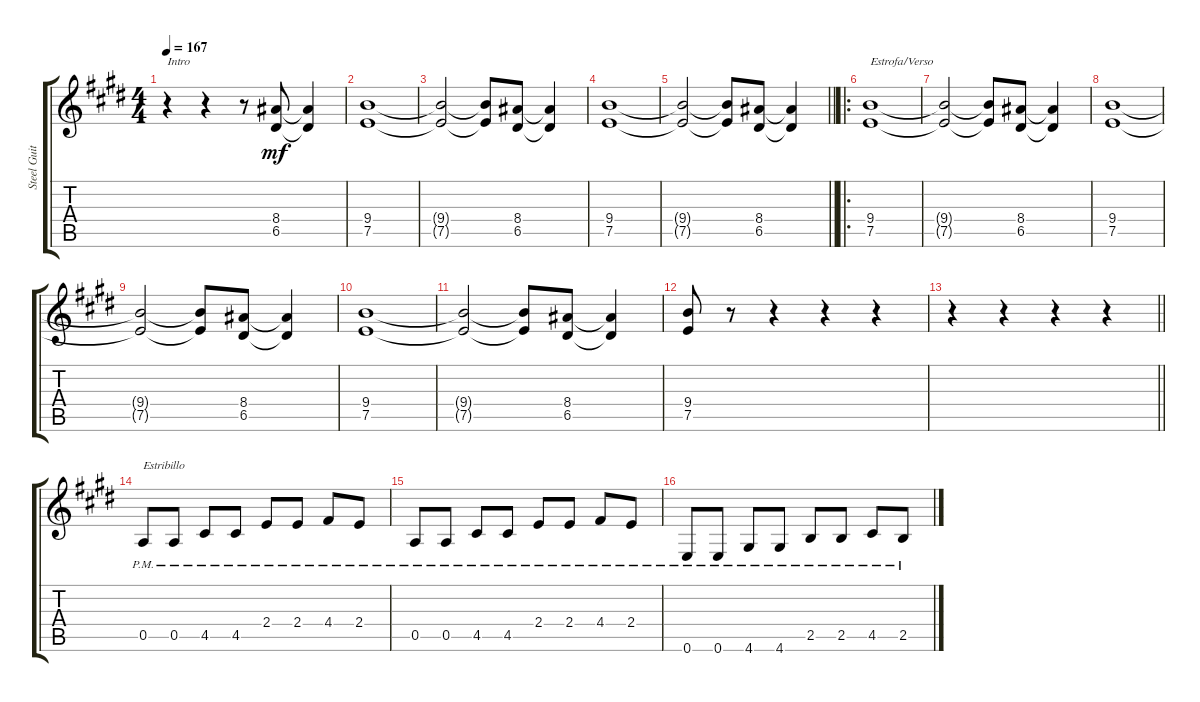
\track ("Steel Guitar" "Steel Guit") {instrument acousticguitarsteel}
\staff {score tabs}
\tuning (E4 B3 G3 D3 A2 E2) {hide}
\ts (4 4)
\tempo 167
\clef g2
\ks e
r.4{txt "Intro" dy mf instrument acousticguitarsteel} r.4 r.8 (8.4 6.5).8 (8.4{t} 6.5{t}).4 |
(9.4 7.5).1 |
(9.4{t} 7.5{t}).2 (9.4{t} 7.5{t}).8 (8.4 6.5).8 (8.4{t} 6.5{t}).4 |
(9.4 7.5).1 |
\barLineRight lightlight
(9.4{t} 7.5{t}).2 (9.4{t} 7.5{t}).8 (8.4 6.5).8 (8.4{t} 6.5{t}).4 |
\ro
(9.4 7.5).1{txt "Estrofa/Verso"} |
(9.4{t} 7.5{t}).2 (9.4{t} 7.5{t}).8 (8.4 6.5).8 (8.4{t} 6.5{t}).4 |
(9.4 7.5).1 |
(9.4{t} 7.5{t}).2 (9.4{t} 7.5{t}).8 (8.4 6.5).8 (8.4{t} 6.5{t}).4 |
(9.4 7.5).1 |
(9.4{t} 7.5{t}).2 (9.4{t} 7.5{t}).8 (8.4 6.5).8 (8.4{t} 6.5{t}).4 |
(9.4 7.5).8 r.8 r.4 r.4 r.4 |
\barLineRight lightlight
r.4 r.4 r.4 r.4 |
0.5{pm}.8{txt "Estribillo"} 0.5{pm}.8 4.5{pm}.8 4.5{pm}.8 2.4{pm}.8 2.4{pm}.8 4.4{pm}.8 2.4{pm}.8 |
0.5{pm}.8 0.5{pm}.8 4.5{pm}.8 4.5{pm}.8 2.4{pm}.8 2.4{pm}.8 4.4{pm}.8 2.4{pm}.8 |
0.6{pm}.8 0.6{pm}.8 4.6{pm}.8 4.6{pm}.8 2.5{pm}.8 2.5{pm}.8 4.5{pm}.8 2.5{pm}.8
